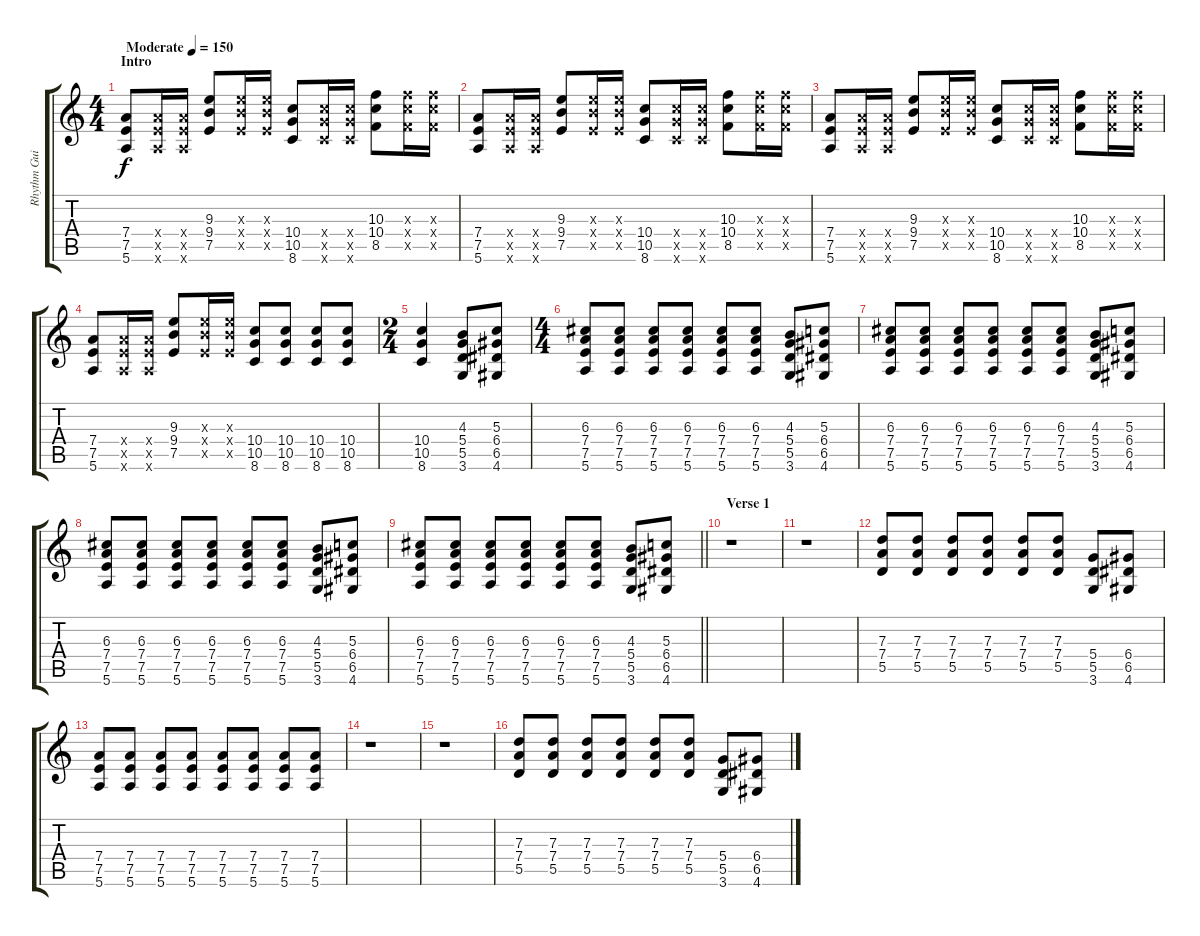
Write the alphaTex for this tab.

\track ("Rhythm Guitar" "Rhythm Gui") {instrument distortionguitar}
\staff {score tabs}
\tuning (E4 B3 G3 D3 A2 E2) {hide}
\ts (4 4)
\section ("" "Intro")
\tempo (150 "Moderate")
\clef g2
\ks c
(7.4 7.5 5.6).8{dy f instrument distortionguitar} (7.4{x} 7.5{x} 5.6{x}).16 (7.4{x} 7.5{x} 5.6{x}).16 (9.3 9.4 7.5).8 (9.3{x} 9.4{x} 7.5{x}).16 (9.3{x} 9.4{x} 7.5{x}).16 (10.4 10.5 8.6).8 (10.4{x} 10.5{x} 8.6{x}).16 (10.4{x} 10.5{x} 8.6{x}).16 (10.3 10.4 8.5).8 (10.3{x} 10.4{x} 8.5{x}).16 (10.3{x} 10.4{x} 8.5{x}).16 |
(7.4 7.5 5.6).8 (7.4{x} 7.5{x} 5.6{x}).16 (7.4{x} 7.5{x} 5.6{x}).16 (9.3 9.4 7.5).8 (9.3{x} 9.4{x} 7.5{x}).16 (9.3{x} 9.4{x} 7.5{x}).16 (10.4 10.5 8.6).8 (10.4{x} 10.5{x} 8.6{x}).16 (10.4{x} 10.5{x} 8.6{x}).16 (10.3 10.4 8.5).8 (10.3{x} 10.4{x} 8.5{x}).16 (10.3{x} 10.4{x} 8.5{x}).16 |
(7.4 7.5 5.6).8 (7.4{x} 7.5{x} 5.6{x}).16 (7.4{x} 7.5{x} 5.6{x}).16 (9.3 9.4 7.5).8 (9.3{x} 9.4{x} 7.5{x}).16 (9.3{x} 9.4{x} 7.5{x}).16 (10.4 10.5 8.6).8 (10.4{x} 10.5{x} 8.6{x}).16 (10.4{x} 10.5{x} 8.6{x}).16 (10.3 10.4 8.5).8 (10.3{x} 10.4{x} 8.5{x}).16 (10.3{x} 10.4{x} 8.5{x}).16 |
(7.4 7.5 5.6).8 (7.4{x} 7.5{x} 5.6{x}).16 (7.4{x} 7.5{x} 5.6{x}).16 (9.3 9.4 7.5).8 (9.3{x} 9.4{x} 7.5{x}).16 (9.3{x} 9.4{x} 7.5{x}).16 (10.4 10.5 8.6).8 (10.4 10.5 8.6).8 (10.4 10.5 8.6).8 (10.4 10.5 8.6).8 |
\ts (2 4)
(10.4 10.5 8.6).4 (4.3 5.4 5.5 3.6).8 (5.3 6.4 6.5 4.6).8 |
\ts (4 4)
(6.3 7.4 7.5 5.6).8 (6.3 7.4 7.5 5.6).8 (6.3 7.4 7.5 5.6).8 (6.3 7.4 7.5 5.6).8 (6.3 7.4 7.5 5.6).8 (6.3 7.4 7.5 5.6).8 (4.3 5.4 5.5 3.6).8 (5.3 6.4 6.5 4.6).8 |
(6.3 7.4 7.5 5.6).8 (6.3 7.4 7.5 5.6).8 (6.3 7.4 7.5 5.6).8 (6.3 7.4 7.5 5.6).8 (6.3 7.4 7.5 5.6).8 (6.3 7.4 7.5 5.6).8 (4.3 5.4 5.5 3.6).8 (5.3 6.4 6.5 4.6).8 |
(6.3 7.4 7.5 5.6).8 (6.3 7.4 7.5 5.6).8 (6.3 7.4 7.5 5.6).8 (6.3 7.4 7.5 5.6).8 (6.3 7.4 7.5 5.6).8 (6.3 7.4 7.5 5.6).8 (4.3 5.4 5.5 3.6).8 (5.3 6.4 6.5 4.6).8 |
\barLineRight lightlight
(6.3 7.4 7.5 5.6).8 (6.3 7.4 7.5 5.6).8 (6.3 7.4 7.5 5.6).8 (6.3 7.4 7.5 5.6).8 (6.3 7.4 7.5 5.6).8 (6.3 7.4 7.5 5.6).8 (4.3 5.4 5.5 3.6).8 (5.3 6.4 6.5 4.6).8 |
\section ("" "Verse 1")
r.1 |
r.1 |
(7.3 7.4 5.5).8 (7.3 7.4 5.5).8 (7.3 7.4 5.5).8 (7.3 7.4 5.5).8 (7.3 7.4 5.5).8 (7.3 7.4 5.5).8 (5.4 5.5 3.6).8 (6.4 6.5 4.6).8 |
(7.4 7.5 5.6).8 (7.4 7.5 5.6).8 (7.4 7.5 5.6).8 (7.4 7.5 5.6).8 (7.4 7.5 5.6).8 (7.4 7.5 5.6).8 (7.4 7.5 5.6).8 (7.4 7.5 5.6).8 |
r.1 |
r.1 |
(7.3 7.4 5.5).8 (7.3 7.4 5.5).8 (7.3 7.4 5.5).8 (7.3 7.4 5.5).8 (7.3 7.4 5.5).8 (7.3 7.4 5.5).8 (5.4 5.5 3.6).8 (6.4 6.5 4.6).8
